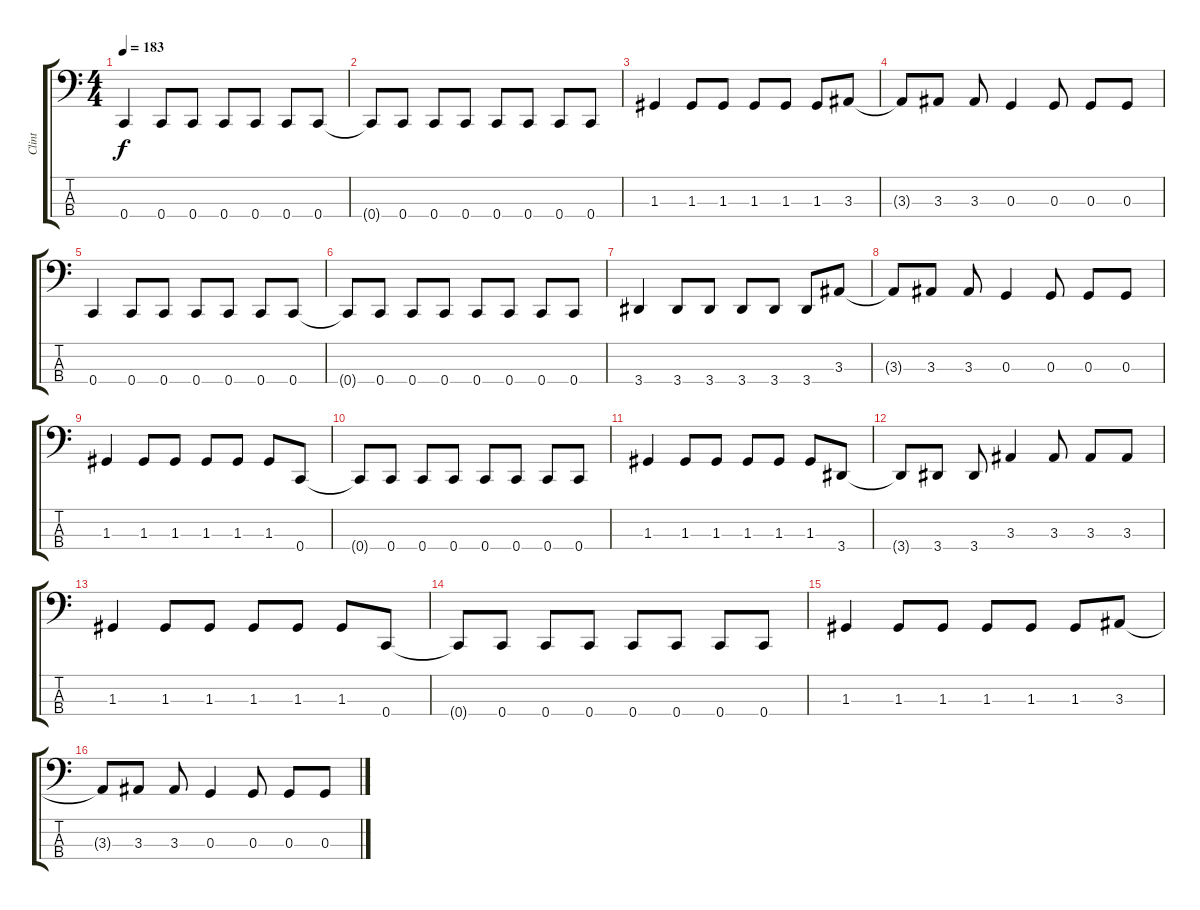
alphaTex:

\track ("Clint" "Clint") {instrument electricbasspick}
\staff {score tabs}
\tuning (F2 C2 G1 C1) {hide}
\ts (4 4)
\tempo 183
\clef f4
\ks c
0.4.4{dy f} 0.4.8 0.4.8 0.4.8 0.4.8 0.4.8 0.4.8 |
0.4{t}.8 0.4.8 0.4.8 0.4.8 0.4.8 0.4.8 0.4.8 0.4.8 |
1.3.4 1.3.8 1.3.8 1.3.8 1.3.8 1.3.8 3.3.8 |
3.3{t}.8 3.3.8 3.3.8 0.3.4 0.3.8 0.3.8 0.3.8 |
0.4.4 0.4.8 0.4.8 0.4.8 0.4.8 0.4.8 0.4.8 |
0.4{t}.8 0.4.8 0.4.8 0.4.8 0.4.8 0.4.8 0.4.8 0.4.8 |
3.4.4 3.4.8 3.4.8 3.4.8 3.4.8 3.4.8 3.3.8 |
3.3{t}.8 3.3.8 3.3.8 0.3.4 0.3.8 0.3.8 0.3.8 |
1.3.4 1.3.8 1.3.8 1.3.8 1.3.8 1.3.8 0.4.8 |
0.4{t}.8 0.4.8 0.4.8 0.4.8 0.4.8 0.4.8 0.4.8 0.4.8 |
1.3.4 1.3.8 1.3.8 1.3.8 1.3.8 1.3.8 3.4.8 |
3.4{t}.8 3.4.8 3.4.8 3.3.4 3.3.8 3.3.8 3.3.8 |
1.3.4 1.3.8 1.3.8 1.3.8 1.3.8 1.3.8 0.4.8 |
0.4{t}.8 0.4.8 0.4.8 0.4.8 0.4.8 0.4.8 0.4.8 0.4.8 |
1.3.4 1.3.8 1.3.8 1.3.8 1.3.8 1.3.8 3.3.8 |
3.3{t}.8 3.3.8 3.3.8 0.3.4 0.3.8 0.3.8 0.3.8
